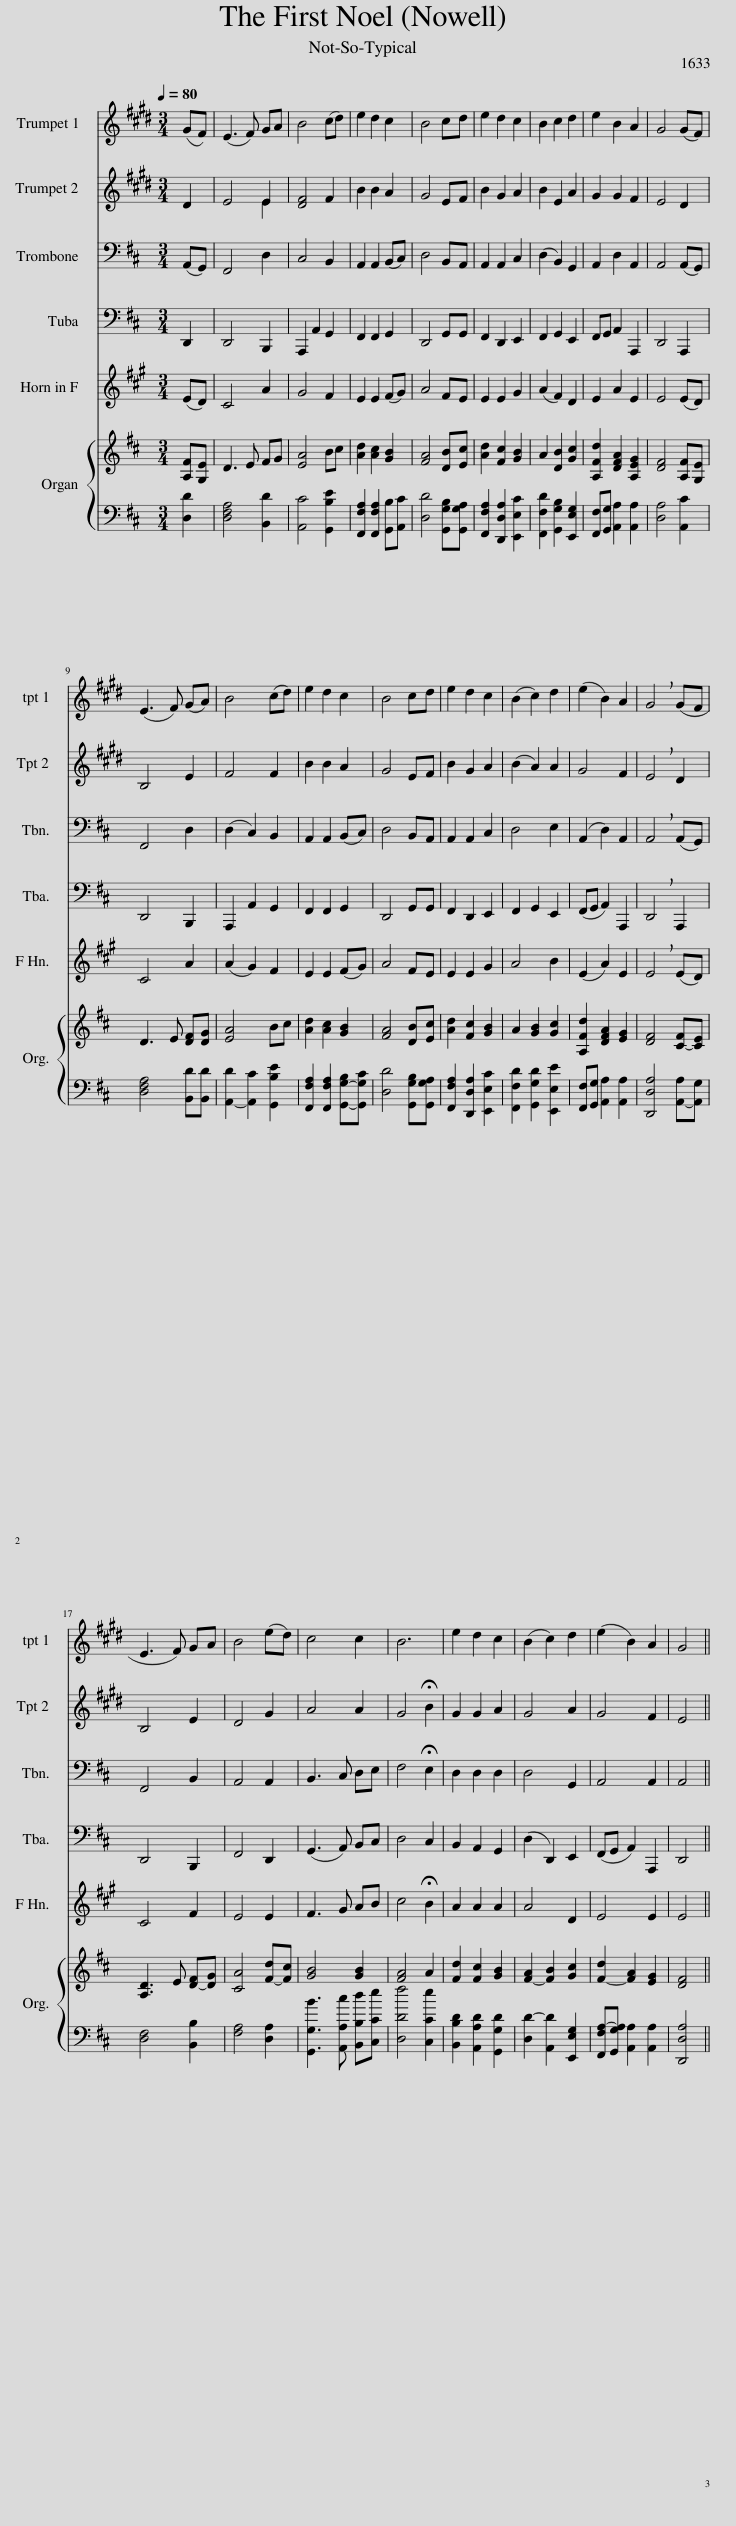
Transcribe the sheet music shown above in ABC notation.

X:1
%%score 1 ( 2 3 ) 4 5 6 { 7 | 8 }
L:1/8
Q:1/4=80
M:3/4
I:linebreak $
K:D
V:1 treble transpose=-2
V:2 treble transpose=-2
V:3 treble transpose="-2 "
V:4 bass
V:5 bass
V:6 treble transpose=-7
V:7 treble
V:8 bass
V:1
[K:E] (GF) | (E3 F) GA | B4 (cd) | e2 d2 c2 | B4 cd | %5
 e2 d2 c2 | B2 c2 d2 | e2 B2 A2 | G4 (GF) |$ (E3 F) (GA) | %10
 B4 (cd) | e2 d2 c2 | B4 cd | e2 d2 c2 | (B2 c2) d2 | %15
 (e2 B2) A2 | !breath!G4 (GF |$ E3 F) GA | B4 (ed) | c4 c2 | %20
 B6 | e2 d2 c2 | (B2 c2) d2 | (e2 B2) A2 | G4 || %25
V:2
[K:E] D2 | E4 E2 | [DF]4 F2 | B2 B2 A2 | G4 EF | %5
 B2 G2 A2 | B2 E2 A2 | G2 G2 F2 | E4 D2 |$ B,4 E2 | %10
 F4 F2 | B2 B2 A2 | G4 EF | B2 G2 A2 | (B2 A2) A2 | %15
 G4 F2 | !breath!E4 D2 |$ B,4 E2 | D4 G2 | A4 A2 | %20
 G4 !fermata!B2 | G2 G2 A2 | G4 A2 | G4 F2 | E4 || %25
V:3
[K:E] x2 | x4 E2 | x6 | x6 | x6 | %5
 x6 | x6 | x6 | x6 |$ x6 | %10
 x6 | x6 | x6 | x6 | x6 | %15
 x6 | x6 |$ x6 | x6 | x6 | %20
 x6 | x6 | x6 | x6 | x4 || %25
V:4
 (A,,G,,) | F,,4 D,2 | C,4 B,,2 | A,,2 A,,2 (B,,C,) | D,4 B,,A,, | %5
 A,,2 A,,2 C,2 | (D,2 B,,2) G,,2 | A,,2 D,2 A,,2 | A,,4 (A,,G,,) |$ F,,4 D,2 | %10
 (D,2 C,2) B,,2 | A,,2 A,,2 (B,,C,) | D,4 B,,A,, | A,,2 A,,2 C,2 | D,4 E,2 | %15
 (A,,2 D,2) A,,2 | !breath!A,,4 (A,,G,,) |$ F,,4 B,,2 | A,,4 A,,2 | B,,3 C, D,E, | %20
 F,4 !fermata!E,2 | D,2 D,2 D,2 | D,4 G,,2 | A,,4 A,,2 | A,,4 || %25
V:5
 D,,2 | D,,4 B,,,2 | A,,,2 A,,2 G,,2 | F,,2 F,,2 G,,2 | D,,4 G,,G,, | %5
 F,,2 D,,2 E,,2 | F,,2 G,,2 E,,2 | F,,G,, A,,2 A,,,2 | D,,4 A,,,2 |$ D,,4 B,,,2 | %10
 A,,,2 A,,2 G,,2 | F,,2 F,,2 G,,2 | D,,4 G,,G,, | F,,2 D,,2 E,,2 | F,,2 G,,2 E,,2 | %15
 (F,,G,, A,,2) A,,,2 | !breath!D,,4 A,,,2 |$ D,,4 B,,,2 | F,,4 D,,2 | (G,,3 A,,) B,,C, | %20
 D,4 C,2 | B,,2 A,,2 G,,2 | (D,2 D,,2) E,,2 | (F,,G,, A,,2) A,,,2 | D,,4 || %25
V:6
[K:A] (ED) | C4 A2 | G4 F2 | E2 E2 (FG) | A4 FE | %5
 E2 E2 G2 | (A2 F2) D2 | E2 A2 E2 | E4 (ED) |$ C4 A2 | %10
 (A2 G2) F2 | E2 E2 (FG) | A4 FE | E2 E2 G2 | A4 B2 | %15
 (E2 A2) E2 | !breath!E4 (ED) |$ C4 F2 | E4 E2 | F3 G AB | %20
 c4 !fermata!B2 | A2 A2 A2 | A4 D2 | E4 E2 | E4 || %25
V:7
 [A,F][G,E] | D3 E FG | [EA]4 Bc | [Ad]2 [Ac]2 [GB]2 | [FA]4 [DB][Ec] | %5
 [Ad]2 [Fc]2 [GB]2 | A2 [DB]2 [Gc]2 | [A,Fd]2 [DFA]2 [A,EG]2 | [DF]4 [A,F][G,E] |$ D3 E [DF][DG] | %10
 [EA]4 Bc | [Ad]2 [Ac]2 [GB]2 | [FA]4 [DB][Ec] | [Ad]2 [Fc]2 [GB]2 | A2 [GB]2 [Gc]2 | %15
 [A,Fd]2 [DFA]2 [EG]2 | [DF]4 [C-F][CE] |$ [A,D]3 E [D-F][DG] | [CA]4 [F-d][Fc] | [GB]4 [GB]2 | %20
 [FA]4 A2 | [Fd]2 [Fc]2 [GB]2 | [F-A]2 [FB]2 [Gc]2 | [F-d]2 [FA]2 [EG]2 | [DF]4 || %25
V:8
 [D,D]2 | [D,F,A,]4 [B,,D]2 | [A,,C]4 [G,,B,E]2 | [F,,F,A,]2 [F,,F,A,]2 [G,,B,][A,,C] | [D,D]4 [G,,G,B,][G,,G,A,] | %5
 [F,,F,A,]2 [D,,D,A,]2 [E,,E,C]2 | [F,,F,D]2 [G,,G,B,]2 [E,,E,G,]2 | [F,,F,][G,,G,] [A,,A,]2 [A,,A,]2 | [D,A,]4 [A,,C]2 |$ [D,F,A,]4 [B,,D][B,,D] | %10
 [A,,-D]2 [A,,C]2 [G,,B,E]2 | [F,,F,A,]2 [F,,F,A,]2 [G,,-G,-B,][G,,G,C] | [D,D]4 [G,,G,B,][G,,G,A,] | [F,,F,A,]2 [D,,D,A,]2 [E,,E,C]2 | [F,,F,D]2 [G,,G,D]2 [E,,E,E]2 | %15
 [F,,F,][G,,G,] [A,,A,]2 [A,,A,]2 | [D,,D,A,]4 [A,,-A,][A,,G,] |$ [D,F,]4 [B,,B,]2 | [F,A,]4 [D,A,]2 | [G,,G,B]3 [A,,A,c] [B,,B,d][C,Ce] | %20
 [D,Df]4 [C,Ce]2 | [B,,B,D]2 [A,,A,D]2 [G,,G,D]2 | [D,D-]2 [A,,D]2 [E,,E,G,]2 | [F,,F,A,-][G,,G,A,] [A,,A,]2 [A,,A,]2 | [D,,D,A,]4 || %25
